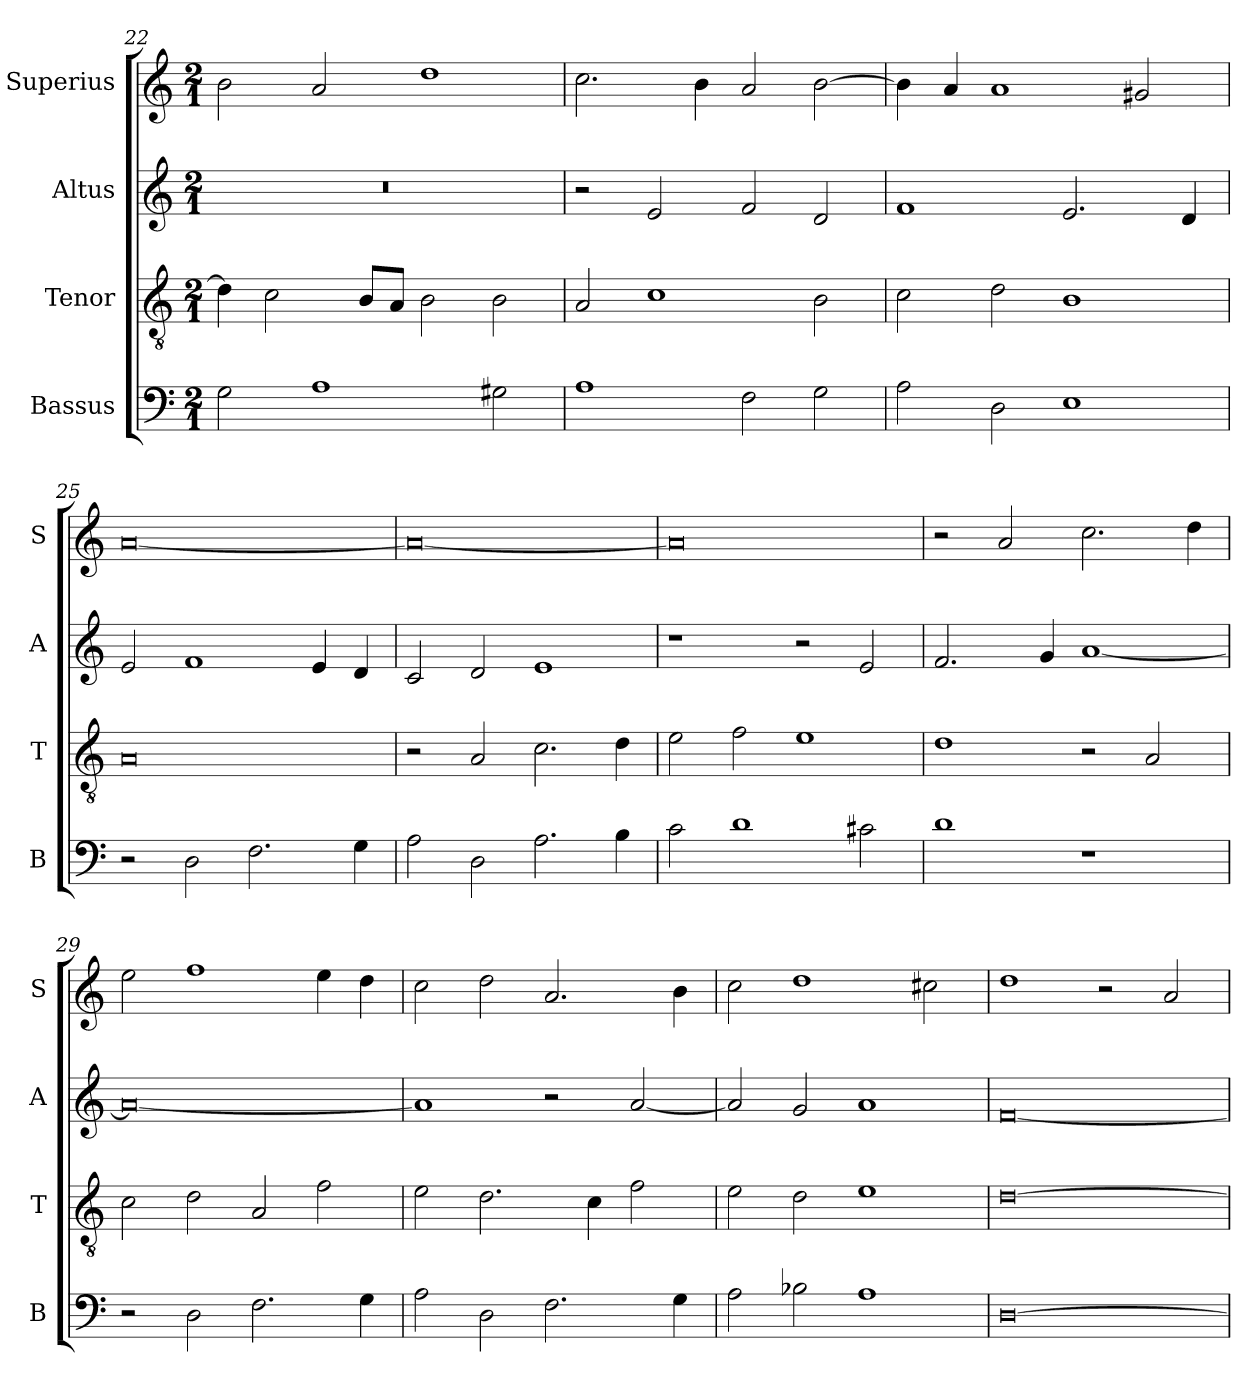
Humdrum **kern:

**kern	**kern	**kern	**kern
*part4	*part3	*part2	*part1
*staff4	*staff3	*staff2	*staff1
*I"Bassus	*I"Tenor	*I"Altus	*I"Superius
*I'B	*I'T	*I'A	*I'S
*clefF4	*clefGv2	*clefG2	*clefG2
*k[]	*k[]	*k[]	*k[]
*C:	*C:	*C:	*C:
*M2/1	*M2/1	*M2/1	*M2/1
=22	=22	=22	=22
2G	4d]	0r	2b
.	2c	.	.
1A	.	.	2a
.	8BL	.	.
.	8AJ	.	.
.	2B	.	1dd
2G#X	2B	.	.
=23	=23	=23	=23
1A	2A	2r	2.cc
.	1c	2e	.
.	.	.	4b
2F	.	2f	2a
2G	2B	2d	[2b
=24	=24	=24	=24
2A	2c	1f	4b]
.	.	.	4a
2D	2d	.	1a
1E	1B	2.e	.
.	.	.	2g#X
.	.	4d	.
=25	=25	=25	=25
2r	0A	2e	[0a
2D	.	1f	.
2.F	.	.	.
.	.	4e	.
4G	.	4d	.
=26	=26	=26	=26
2A	2r	2c	0a_
2D	2A	2d	.
2.A	2.c	1e	.
4B	4d	.	.
=27	=27	=27	=27
2c	2e	1r	0a]
1d	2f	.	.
.	1e	2r	.
2c#X	.	2e	.
=28	=28	=28	=28
1d	1d	2.f	2r
.	.	.	2a
.	.	4g	.
1r	2r	[1a	2.cc
.	2A	.	.
.	.	.	4dd
=29	=29	=29	=29
2r	2c	0a_	2ee
2D	2d	.	1ff
2.F	2A	.	.
.	2f	.	4ee
4G	.	.	4dd
=30	=30	=30	=30
2A	2e	1a]	2cc
2D	2.d	.	2dd
2.F	.	2r	2.a
.	4c	.	.
.	2f	[2a	.
4G	.	.	4b
=31	=31	=31	=31
2A	2e	2a]	2cc
2B-X	2d	2g	1dd
1A	1e	1a	.
.	.	.	2cc#X
=32	=32	=32	=32
[0D	[0d	[0f	1dd
.	.	.	2r
.	.	.	2a
=	=	=	=
*-	*-	*-	*-
